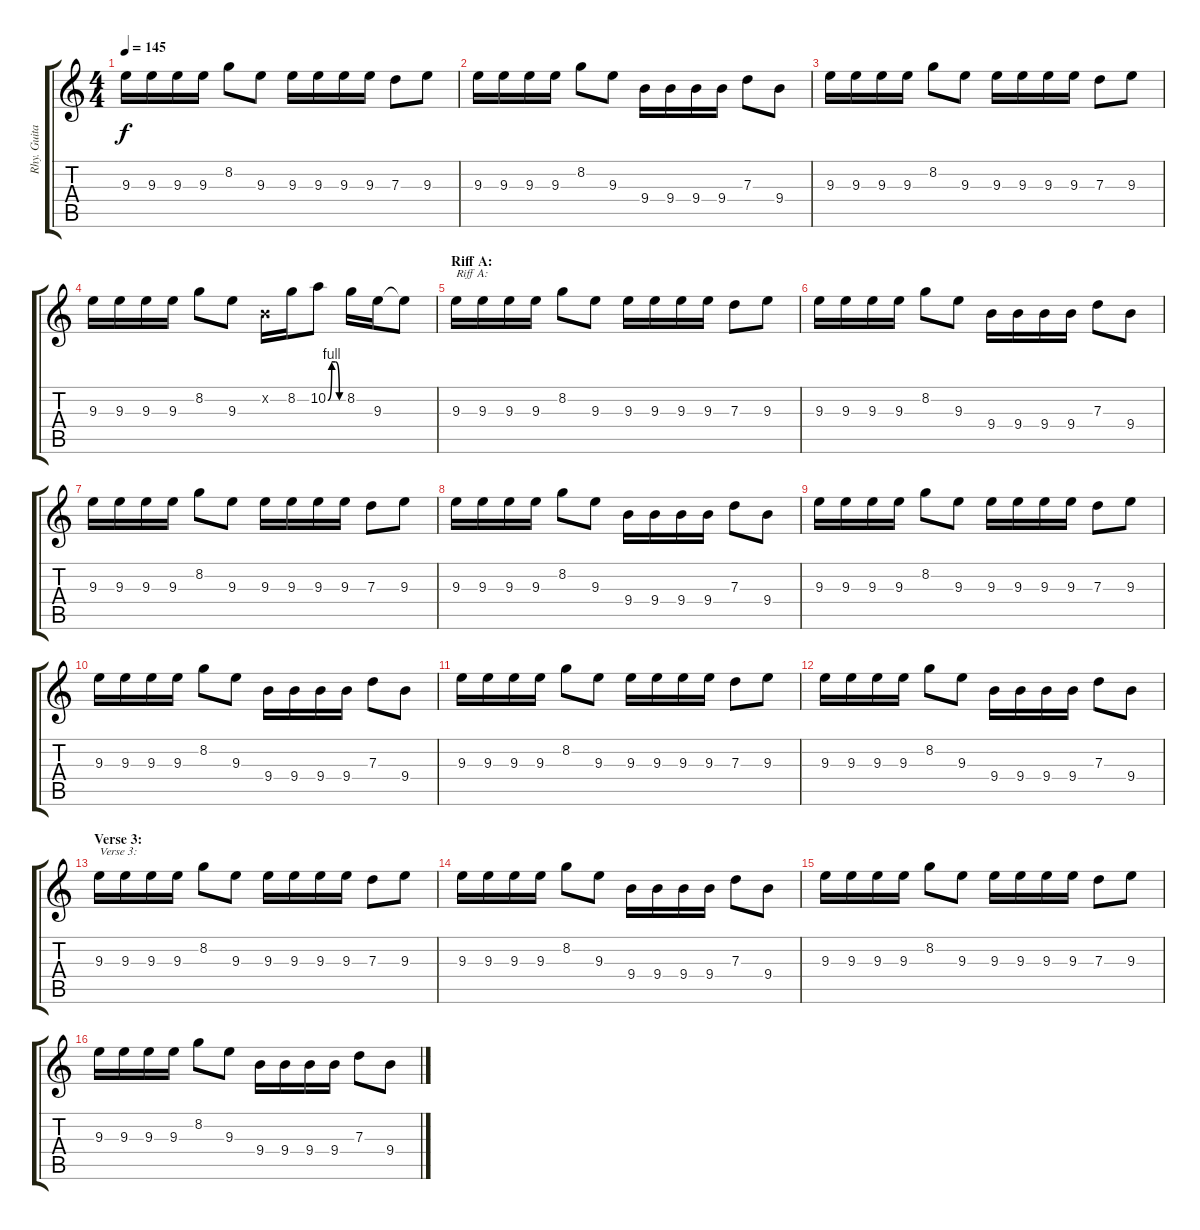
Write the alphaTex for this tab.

\track ("Rhy. Guitar 1" "Rhy. Guita") {instrument distortionguitar}
\staff {score tabs}
\tuning (E4 B3 G3 D3 A2 E2) {hide}
\ts (4 4)
\tempo 145
\clef g2
\ks c
9.3.16{dy f} 9.3.16 9.3.16 9.3.16 8.2.8 9.3.8 9.3.16 9.3.16 9.3.16 9.3.16 7.3.8 9.3.8 |
9.3.16 9.3.16 9.3.16 9.3.16 8.2.8 9.3.8 9.4.16 9.4.16 9.4.16 9.4.16 7.3.8 9.4.8 |
9.3.16 9.3.16 9.3.16 9.3.16 8.2.8 9.3.8 9.3.16 9.3.16 9.3.16 9.3.16 7.3.8 9.3.8 |
9.3.16 9.3.16 9.3.16 9.3.16 8.2.8 9.3.8 0.2{x}.16 8.2.16 10.2{be (custom 0 0 15 4 30 4 45 0 60 0)}.8 8.2.16 9.3.16 9.3{t}.8 |
\section ("" "Riff A:")
9.3.16{txt "Riff A:"} 9.3.16 9.3.16 9.3.16 8.2.8 9.3.8 9.3.16 9.3.16 9.3.16 9.3.16 7.3.8 9.3.8 |
9.3.16 9.3.16 9.3.16 9.3.16 8.2.8 9.3.8 9.4.16 9.4.16 9.4.16 9.4.16 7.3.8 9.4.8 |
9.3.16 9.3.16 9.3.16 9.3.16 8.2.8 9.3.8 9.3.16 9.3.16 9.3.16 9.3.16 7.3.8 9.3.8 |
9.3.16 9.3.16 9.3.16 9.3.16 8.2.8 9.3.8 9.4.16 9.4.16 9.4.16 9.4.16 7.3.8 9.4.8 |
9.3.16 9.3.16 9.3.16 9.3.16 8.2.8 9.3.8 9.3.16 9.3.16 9.3.16 9.3.16 7.3.8 9.3.8 |
9.3.16 9.3.16 9.3.16 9.3.16 8.2.8 9.3.8 9.4.16 9.4.16 9.4.16 9.4.16 7.3.8 9.4.8 |
9.3.16 9.3.16 9.3.16 9.3.16 8.2.8 9.3.8 9.3.16 9.3.16 9.3.16 9.3.16 7.3.8 9.3.8 |
9.3.16 9.3.16 9.3.16 9.3.16 8.2.8 9.3.8 9.4.16 9.4.16 9.4.16 9.4.16 7.3.8 9.4.8 |
\section ("" "Verse 3:")
9.3.16{txt "Verse 3:"} 9.3.16 9.3.16 9.3.16 8.2.8 9.3.8 9.3.16 9.3.16 9.3.16 9.3.16 7.3.8 9.3.8 |
9.3.16 9.3.16 9.3.16 9.3.16 8.2.8 9.3.8 9.4.16 9.4.16 9.4.16 9.4.16 7.3.8 9.4.8 |
9.3.16 9.3.16 9.3.16 9.3.16 8.2.8 9.3.8 9.3.16 9.3.16 9.3.16 9.3.16 7.3.8 9.3.8 |
9.3.16 9.3.16 9.3.16 9.3.16 8.2.8 9.3.8 9.4.16 9.4.16 9.4.16 9.4.16 7.3.8 9.4.8
